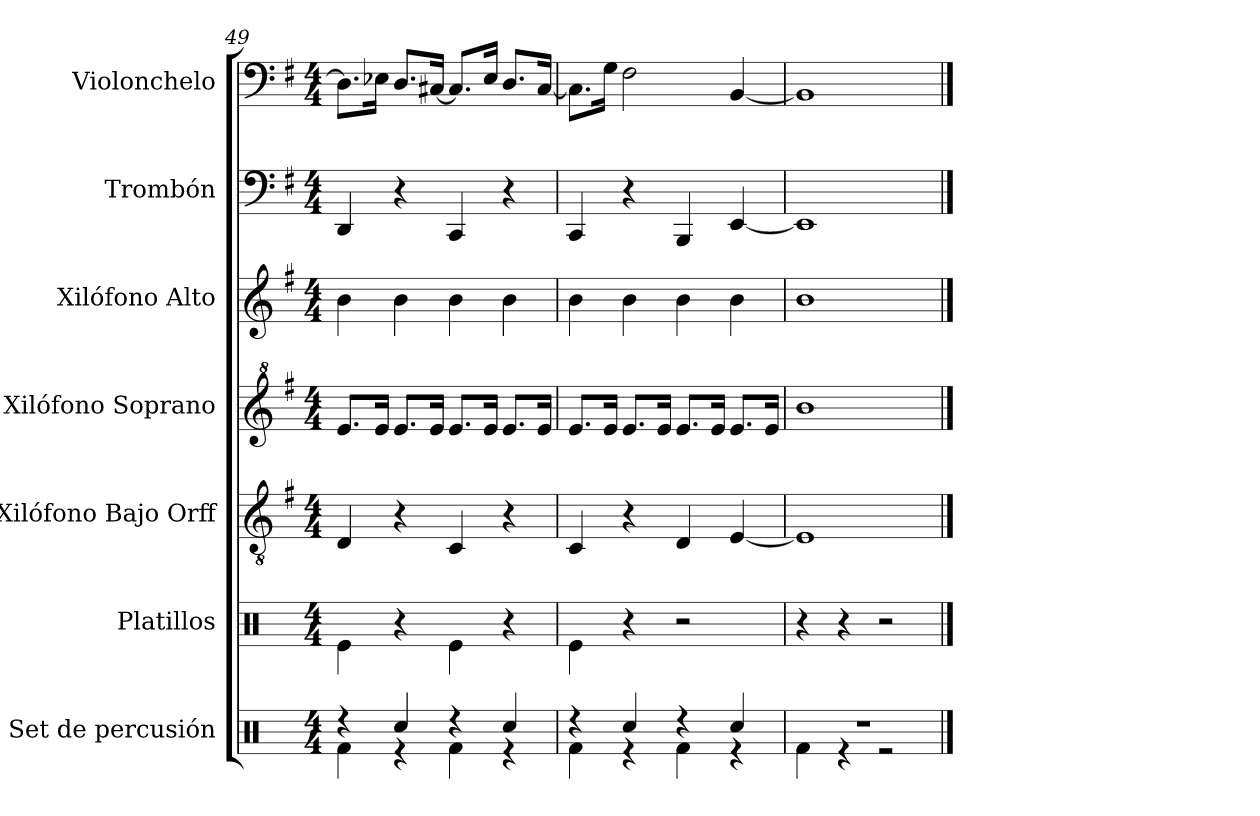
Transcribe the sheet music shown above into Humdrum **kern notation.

**kern	**kern	**kern	**kern	**kern	**kern	**kern
*part7	*part6	*part5	*part4	*part3	*part2	*part1
*staff7	*staff6	*staff5	*staff4	*staff3	*staff2	*staff1
*I"Set de percusión	*I"Platillos	*I"Xilófono Bajo Orff	*I"Xilófono Soprano	*I"Xilófono Alto	*I"Trombón	*I"Violonchelo
*I'Perc.	*I'Plat.	*I'Xil. B. O.	*	*	*I'Tbn.	*I'Vc.
*clefX	*clefX	*clefGv2	*clefG^2	*clefG2	*clefF4	*clefF4
*k[]	*k[]	*k[f#]	*k[f#]	*k[f#]	*k[f#]	*k[f#]
*M4/4	*M4/4	*M4/4	*M4/4	*M4/4	*M4/4	*M4/4
=49	=49	=49	=49	=49	=49	=49
*^	*	*	*	*	*	*
4r	4Rf\	4Re\	4D/	8.ee/L	4b\	4DD/	8.D\L]
.	.	.	.	16ee/Jk	.	.	16E-X\Jk
4Rcc/	4r	4r	4r	8.ee/L	4b\	4r	8.D/L
.	.	.	.	16ee/Jk	.	.	[16C#X/Jk
4r	4Rf\	4Re\	4C/	8.ee/L	4b\	4CC/	8.C#/L]
.	.	.	.	16ee/Jk	.	.	16E-/Jk
4Rcc/	4r	4r	4r	8.ee/L	4b\	4r	8.D/L
.	.	.	.	16ee/Jk	.	.	[16C#/Jk
=50	=50	=50	=50	=50	=50	=50	=50
4r	4Rf\	4Re\	4C/	8.ee/L	4b\	4CC/	8.C#\L]
.	.	.	.	16ee/Jk	.	.	16G\Jk
4Rcc/	4r	4r	4r	8.ee/L	4b\	4r	2F#\
.	.	.	.	16ee/Jk	.	.	.
4r	4Rf\	2r	4D/	8.ee/L	4b\	4BBB/	.
.	.	.	.	16ee/Jk	.	.	.
4Rcc/	4r	.	[4E/	8.ee/L	4b\	[4EE/	[4BB/
.	.	.	.	16ee/Jk	.	.	.
!!LO:PB:g=z
=51	=51	=51	=51	=51	=51	=51	=51
1r	4Rf\	4r	1E]	1bb	1b	1EE]	1BB]
.	4r	4r	.	.	.	.	.
.	2r	2r	.	.	.	.	.
*v	*v	*	*	*	*	*	*
==	==	==	==	==	==	==
*-	*-	*-	*-	*-	*-	*-
